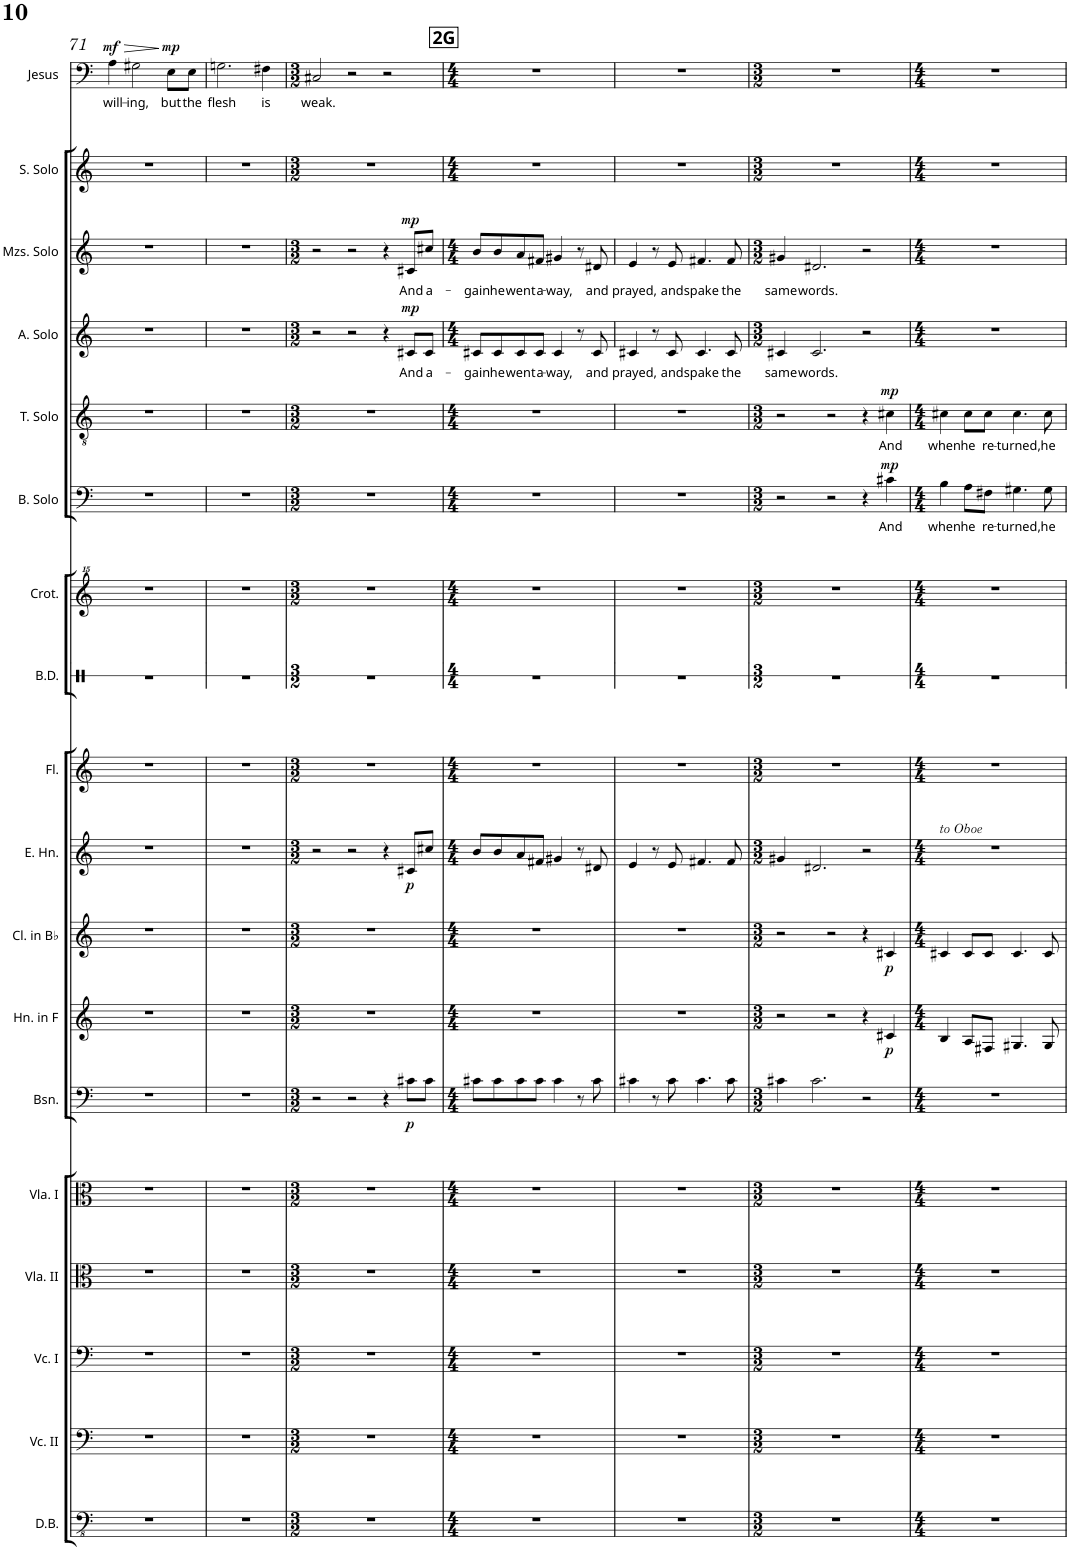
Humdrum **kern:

**kern	**kern	**kern	**kern	**kern	**kern	**dynam	**kern	**dynam	**kern	**dynam	**kern	**dynam	**kern	**kern	**kern	**kern	**text	**dynam	**kern	**text	**dynam	**kern	**text	**dynam	**kern	**text	**dynam	**kern	**kern	**text	**dynam
*part18	*part17	*part16	*part15	*part14	*part13	*part13	*part12	*part12	*part11	*part11	*part10	*part10	*part9	*part8	*part7	*part6	*part6	*part6	*part5	*part5	*part5	*part4	*part4	*part4	*part3	*part3	*part3	*part2	*part1	*part1	*part1
*staff18	*staff17	*staff16	*staff15	*staff14	*staff13	*staff13	*staff12	*staff12	*staff11	*staff11	*staff10	*staff10	*staff9	*staff8	*staff7	*staff6	*staff6	*staff6	*staff5	*staff5	*staff5	*staff4	*staff4	*staff4	*staff3	*staff3	*staff3	*staff2	*staff1	*staff1	*staff1
*I"Double Bass	*I"Violoncello II	*I"Violoncello I	*I"Viola II	*I"Viola I	*I"Bassoon	*	*I"Horn in F	*	*I"Clarinet in Bb	*	*I"Oboe	*	*I"Flute	*I"Bass Drum	*I"Crotales	*I"Bass Solo	*	*	*I"Tenor Solo	*	*	*I"Alto Solo	*	*	*I"Mezzo-soprano Solo	*	*	*I"Soprano Solo	*I"Jesus (Baritone Solo)	*	*
*I'D.B.	*I'Vc. II	*I'Vc. I	*I'Vla. II	*I'Vla. I	*I'Bsn.	*	*I'Hn. in F	*	*I'Cl. in Bb	*	*I'Ob.	*	*I'Fl.	*I'B.D.	*I'Crot.	*I'B. Solo	*	*	*I'T. Solo	*	*	*I'A. Solo	*	*	*I'Mzs. Solo	*	*	*I'S. Solo	*I'Jesus	*	*
!!LO:PB:g=z
*clefFv4	*clefF4	*clefF4	*clefC3	*clefC3	*clefF4	*	*clefG2	*	*clefG2	*	*clefG2	*	*clefG2	*clefX	*clefG^^2	*clefF4	*	*	*clefGv2	*	*	*clefG2	*	*	*clefG2	*	*	*clefG2	*clefF4	*	*
*Trd7c12	*	*	*	*	*	*	*Trd4c7	*	*Trd1c2	*	*	*	*	*	*	*	*	*	*	*	*	*	*	*	*	*	*	*	*	*	*
*k[]	*k[]	*k[]	*k[]	*k[]	*k[]	*	*k[]	*	*k[]	*	*k[]	*	*k[]	*k[]	*k[]	*k[]	*	*	*k[]	*	*	*k[]	*	*	*k[]	*	*	*k[]	*k[]	*	*
*M4/4	*M4/4	*M4/4	*M4/4	*M4/4	*M4/4	*	*M4/4	*	*M4/4	*	*M4/4	*	*M4/4	*M4/4	*M4/4	*M4/4	*	*	*M4/4	*	*	*M4/4	*	*	*M4/4	*	*	*M4/4	*M4/4	*	*
=71	=71	=71	=71	=71	=71	=71	=71	=71	=71	=71	=71	=71	=71	=71	=71	=71	=71	=71	=71	=71	=71	=71	=71	=71	=71	=71	=71	=71	=71	=71	=71
!	!	!	!	!	!	!	!	!	!	!	!	!	!	!	!	!	!	!	!	!	!	!	!	!	!	!	!	!	!	!LO:LY:b	!LO:HP:b
!	!	!	!	!	!	!	!	!	!	!	!	!	!	!	!	!	!	!	!	!	!	!	!	!	!	!	!	!	!	!	!LO:DY:n=1:a
1r	1r	1r	1r	1r	1r	.	1r	.	1r	.	1r	.	1r	1r	1r	1r	.	.	1r	.	.	1r	.	.	1r	.	.	1r	4A\	will-	> mf
!	!	!	!	!	!	!	!	!	!	!	!	!	!	!	!	!	!	!	!	!	!	!	!	!	!	!	!	!	!	!LO:LY:b	!
.	.	.	.	.	.	.	.	.	.	.	.	.	.	.	.	.	.	.	.	.	.	.	.	.	.	.	.	.	2G#X\	-ing,	.
!	!	!	!	!	!	!	!	!	!	!	!	!	!	!	!	!	!	!	!	!	!	!	!	!	!	!	!	!	!	!LO:LY:b	!LO:DY:n=2:a
.	.	.	.	.	.	.	.	.	.	.	.	.	.	.	.	.	.	.	.	.	.	.	.	.	.	.	.	.	8E\L	but	] mp
!	!	!	!	!	!	!	!	!	!	!	!	!	!	!	!	!	!	!	!	!	!	!	!	!	!	!	!	!	!	!LO:LY:b	!
.	.	.	.	.	.	.	.	.	.	.	.	.	.	.	.	.	.	.	.	.	.	.	.	.	.	.	.	.	8E\J	the	.
=72	=72	=72	=72	=72	=72	=72	=72	=72	=72	=72	=72	=72	=72	=72	=72	=72	=72	=72	=72	=72	=72	=72	=72	=72	=72	=72	=72	=72	=72	=72	=72
!	!	!	!	!	!	!	!	!	!	!	!	!	!	!	!	!	!	!	!	!	!	!	!	!	!	!	!	!	!	!LO:LY:b	!
1r	1r	1r	1r	1r	1r	.	1r	.	1r	.	1r	.	1r	1r	1r	1r	.	.	1r	.	.	1r	.	.	1r	.	.	1r	2.Gn\	flesh	.
!	!	!	!	!	!	!	!	!	!	!	!	!	!	!	!	!	!	!	!	!	!	!	!	!	!	!	!	!	!	!LO:LY:b	!
.	.	.	.	.	.	.	.	.	.	.	.	.	.	.	.	.	.	.	.	.	.	.	.	.	.	.	.	.	4F#X\	is	.
=73	=73	=73	=73	=73	=73	=73	=73	=73	=73	=73	=73	=73	=73	=73	=73	=73	=73	=73	=73	=73	=73	=73	=73	=73	=73	=73	=73	=73	=73	=73	=73
*M3/2	*M3/2	*M3/2	*M3/2	*M3/2	*M3/2	*	*M3/2	*	*M3/2	*	*M3/2	*	*M3/2	*M3/2	*M3/2	*M3/2	*	*	*M3/2	*	*	*M3/2	*	*	*M3/2	*	*	*M3/2	*M3/2	*	*
!	!	!	!	!	!	!	!	!	!	!	!	!	!	!	!	!	!	!	!	!	!	!	!	!	!	!	!	!	!	!LO:LY:b	!
1.r	1.r	1.r	1.r	1.r	2r	.	1.r	.	1.r	.	2r	.	1.r	1.r	1.r	1.r	.	.	1.r	.	.	2r	.	.	2r	.	.	1.r	2C#X/	weak.	.
.	.	.	.	.	2r	.	.	.	.	.	2r	.	.	.	.	.	.	.	.	.	.	2r	.	.	2r	.	.	.	2r	.	.
.	.	.	.	.	4r	.	.	.	.	.	4r	.	.	.	.	.	.	.	.	.	.	4r	.	.	4r	.	.	.	2r	.	.
!	!	!	!	!	!	!LO:DY:b	!	!	!	!	!	!LO:DY:b	!	!	!	!	!	!	!	!	!	!	!LO:LY:b	!LO:DY:a	!	!LO:LY:b	!LO:DY:a	!	!	!	!
.	.	.	.	.	8c#X\L	p	.	.	.	.	8c#X/L	p	.	.	.	.	.	.	.	.	.	8c#X/L	And	mp	8c#X/L	And	mp	.	.	.	.
!	!	!	!	!	!	!	!	!	!	!	!	!	!	!	!	!	!	!	!	!	!	!	!LO:LY:b	!	!	!LO:LY:b	!	!	!	!	!
.	.	.	.	.	8c#\J	.	.	.	.	.	8cc#X/J	.	.	.	.	.	.	.	.	.	.	8c#/J	a-	.	8cc#X/J	a-	.	.	.	.	.
!!LO:REH:place=s1:a:B:cj:fs=14:t=2G
=74	=74	=74	=74	=74	=74	=74	=74	=74	=74	=74	=74	=74	=74	=74	=74	=74	=74	=74	=74	=74	=74	=74	=74	=74	=74	=74	=74	=74	=74	=74	=74
*M4/4	*M4/4	*M4/4	*M4/4	*M4/4	*M4/4	*	*M4/4	*	*M4/4	*	*M4/4	*	*M4/4	*M4/4	*M4/4	*M4/4	*	*	*M4/4	*	*	*M4/4	*	*	*M4/4	*	*	*M4/4	*M4/4	*	*
!	!	!	!	!	!	!	!	!	!	!	!	!	!	!	!	!	!	!	!	!	!	!	!LO:LY:b	!	!	!LO:LY:b	!	!	!	!	!
1r	1r	1r	1r	1r	8c#X\L	.	1r	.	1r	.	8b/L	.	1r	1r	1r	1r	.	.	1r	.	.	8c#X/L	-gain	.	8b/L	-gain	.	1r	1r	.	.
!	!	!	!	!	!	!	!	!	!	!	!	!	!	!	!	!	!	!	!	!	!	!	!LO:LY:b	!	!	!LO:LY:b	!	!	!	!	!
.	.	.	.	.	8c#\	.	.	.	.	.	8b/	.	.	.	.	.	.	.	.	.	.	8c#/	he	.	8b/	he	.	.	.	.	.
!	!	!	!	!	!	!	!	!	!	!	!	!	!	!	!	!	!	!	!	!	!	!	!LO:LY:b	!	!	!LO:LY:b	!	!	!	!	!
.	.	.	.	.	8c#\	.	.	.	.	.	8a/	.	.	.	.	.	.	.	.	.	.	8c#/	went	.	8a/	went	.	.	.	.	.
!	!	!	!	!	!	!	!	!	!	!	!	!	!	!	!	!	!	!	!	!	!	!	!LO:LY:b	!	!	!LO:LY:b	!	!	!	!	!
.	.	.	.	.	8c#\J	.	.	.	.	.	8f#X/J	.	.	.	.	.	.	.	.	.	.	8c#/J	a-	.	8f#X/J	a-	.	.	.	.	.
!	!	!	!	!	!	!	!	!	!	!	!	!	!	!	!	!	!	!	!	!	!	!	!LO:LY:b	!	!	!LO:LY:b	!	!	!	!	!
.	.	.	.	.	4c#\	.	.	.	.	.	4g#X/	.	.	.	.	.	.	.	.	.	.	4c#/	-way,	.	4g#X/	-way,	.	.	.	.	.
.	.	.	.	.	8r	.	.	.	.	.	8r	.	.	.	.	.	.	.	.	.	.	8r	.	.	8r	.	.	.	.	.	.
!	!	!	!	!	!	!	!	!	!	!	!	!	!	!	!	!	!	!	!	!	!	!	!LO:LY:b	!	!	!LO:LY:b	!	!	!	!	!
.	.	.	.	.	8c#\	.	.	.	.	.	8d#X/	.	.	.	.	.	.	.	.	.	.	8c#/	and	.	8d#X/	and	.	.	.	.	.
=75	=75	=75	=75	=75	=75	=75	=75	=75	=75	=75	=75	=75	=75	=75	=75	=75	=75	=75	=75	=75	=75	=75	=75	=75	=75	=75	=75	=75	=75	=75	=75
!	!	!	!	!	!	!	!	!	!	!	!	!	!	!	!	!	!	!	!	!	!	!	!LO:LY:b	!	!	!LO:LY:b	!	!	!	!	!
1r	1r	1r	1r	1r	4c#X\	.	1r	.	1r	.	4e/	.	1r	1r	1r	1r	.	.	1r	.	.	4c#X/	prayed,	.	4e/	prayed,	.	1r	1r	.	.
.	.	.	.	.	8r	.	.	.	.	.	8r	.	.	.	.	.	.	.	.	.	.	8r	.	.	8r	.	.	.	.	.	.
!	!	!	!	!	!	!	!	!	!	!	!	!	!	!	!	!	!	!	!	!	!	!	!LO:LY:b	!	!	!LO:LY:b	!	!	!	!	!
.	.	.	.	.	8c#\	.	.	.	.	.	8e/	.	.	.	.	.	.	.	.	.	.	8c#/	and	.	8e/	and	.	.	.	.	.
!	!	!	!	!	!	!	!	!	!	!	!	!	!	!	!	!	!	!	!	!	!	!	!LO:LY:b	!	!	!LO:LY:b	!	!	!	!	!
.	.	.	.	.	4.c#\	.	.	.	.	.	4.f#X/	.	.	.	.	.	.	.	.	.	.	4.c#/	spake	.	4.f#X/	spake	.	.	.	.	.
!	!	!	!	!	!	!	!	!	!	!	!	!	!	!	!	!	!	!	!	!	!	!	!LO:LY:b	!	!	!LO:LY:b	!	!	!	!	!
.	.	.	.	.	8c#\	.	.	.	.	.	8f#/	.	.	.	.	.	.	.	.	.	.	8c#/	the	.	8f#/	the	.	.	.	.	.
=76	=76	=76	=76	=76	=76	=76	=76	=76	=76	=76	=76	=76	=76	=76	=76	=76	=76	=76	=76	=76	=76	=76	=76	=76	=76	=76	=76	=76	=76	=76	=76
*M3/2	*M3/2	*M3/2	*M3/2	*M3/2	*M3/2	*	*M3/2	*	*M3/2	*	*M3/2	*	*M3/2	*M3/2	*M3/2	*M3/2	*	*	*M3/2	*	*	*M3/2	*	*	*M3/2	*	*	*M3/2	*M3/2	*	*
!	!	!	!	!	!	!	!	!	!	!	!	!	!	!	!	!	!	!	!	!	!	!	!LO:LY:b	!	!	!LO:LY:b	!	!	!	!	!
1.r	1.r	1.r	1.r	1.r	4c#X\	.	2r	.	2r	.	4g#X/	.	1.r	1.r	1.r	2r	.	.	2r	.	.	4c#X/	same	.	4g#X/	same	.	1.r	1.r	.	.
!	!	!	!	!	!	!	!	!	!	!	!	!	!	!	!	!	!	!	!	!	!	!	!LO:LY:b	!	!	!LO:LY:b	!	!	!	!	!
.	.	.	.	.	2.c#\	.	.	.	.	.	2.d#X/	.	.	.	.	.	.	.	.	.	.	2.c#/	words.	.	2.d#X/	words.	.	.	.	.	.
.	.	.	.	.	.	.	2r	.	2r	.	.	.	.	.	.	2r	.	.	2r	.	.	.	.	.	.	.	.	.	.	.	.
.	.	.	.	.	2r	.	4r	.	4r	.	2r	.	.	.	.	4r	.	.	4r	.	.	2r	.	.	2r	.	.	.	.	.	.
!	!	!	!	!	!	!	!	!LO:DY:b	!	!LO:DY:b	!	!	!	!	!	!	!LO:LY:b	!LO:DY:a	!	!LO:LY:b	!LO:DY:a	!	!	!	!	!	!	!	!	!	!
.	.	.	.	.	.	.	4c#X/	p	4c#X/	p	.	.	.	.	.	4c#X\	And	mp	4c#X\	And	mp	.	.	.	.	.	.	.	.	.	.
=77	=77	=77	=77	=77	=77	=77	=77	=77	=77	=77	=77	=77	=77	=77	=77	=77	=77	=77	=77	=77	=77	=77	=77	=77	=77	=77	=77	=77	=77	=77	=77
*M4/4	*M4/4	*M4/4	*M4/4	*M4/4	*M4/4	*	*M4/4	*	*M4/4	*	*M4/4	*	*M4/4	*M4/4	*M4/4	*M4/4	*	*	*M4/4	*	*	*M4/4	*	*	*M4/4	*	*	*M4/4	*M4/4	*	*
!	!	!	!	!	!	!	!	!	!	!	!LO:TX:a:i:t=to Oboe	!	!	!	!	!	!	!	!	!	!	!	!	!	!	!	!	!	!	!	!
!	!	!	!	!	!	!	!	!	!	!	!	!	!	!	!	!	!LO:LY:b	!	!	!LO:LY:b	!	!	!	!	!	!	!	!	!	!	!
1r	1r	1r	1r	1r	1r	.	4B/	.	4c#X/	.	1r	.	1r	1r	1r	4B\	when	.	4c#X\	when	.	1r	.	.	1r	.	.	1r	1r	.	.
!	!	!	!	!	!	!	!	!	!	!	!	!	!	!	!	!	!LO:LY:b	!	!	!LO:LY:b	!	!	!	!	!	!	!	!	!	!	!
.	.	.	.	.	.	.	8A/L	.	8c#/L	.	.	.	.	.	.	8A\L	he	.	8c#\L	he	.	.	.	.	.	.	.	.	.	.	.
!	!	!	!	!	!	!	!	!	!	!	!	!	!	!	!	!	!LO:LY:b	!	!	!LO:LY:b	!	!	!	!	!	!	!	!	!	!	!
.	.	.	.	.	.	.	8F#X/J	.	8c#/J	.	.	.	.	.	.	8F#X\J	re-	.	8c#\J	re-	.	.	.	.	.	.	.	.	.	.	.
!	!	!	!	!	!	!	!	!	!	!	!	!	!	!	!	!	!LO:LY:b	!	!	!LO:LY:b	!	!	!	!	!	!	!	!	!	!	!
.	.	.	.	.	.	.	4.G#X/	.	4.c#/	.	.	.	.	.	.	4.G#X\	-turned,	.	4.c#\	-turned,	.	.	.	.	.	.	.	.	.	.	.
!	!	!	!	!	!	!	!	!	!	!	!	!	!	!	!	!	!LO:LY:b	!	!	!LO:LY:b	!	!	!	!	!	!	!	!	!	!	!
.	.	.	.	.	.	.	8G#/	.	8c#/	.	.	.	.	.	.	8G#\	he	.	8c#\	he	.	.	.	.	.	.	.	.	.	.	.
=	=	=	=	=	=	=	=	=	=	=	=	=	=	=	=	=	=	=	=	=	=	=	=	=	=	=	=	=	=	=	=
*-	*-	*-	*-	*-	*-	*-	*-	*-	*-	*-	*-	*-	*-	*-	*-	*-	*-	*-	*-	*-	*-	*-	*-	*-	*-	*-	*-	*-	*-	*-	*-
